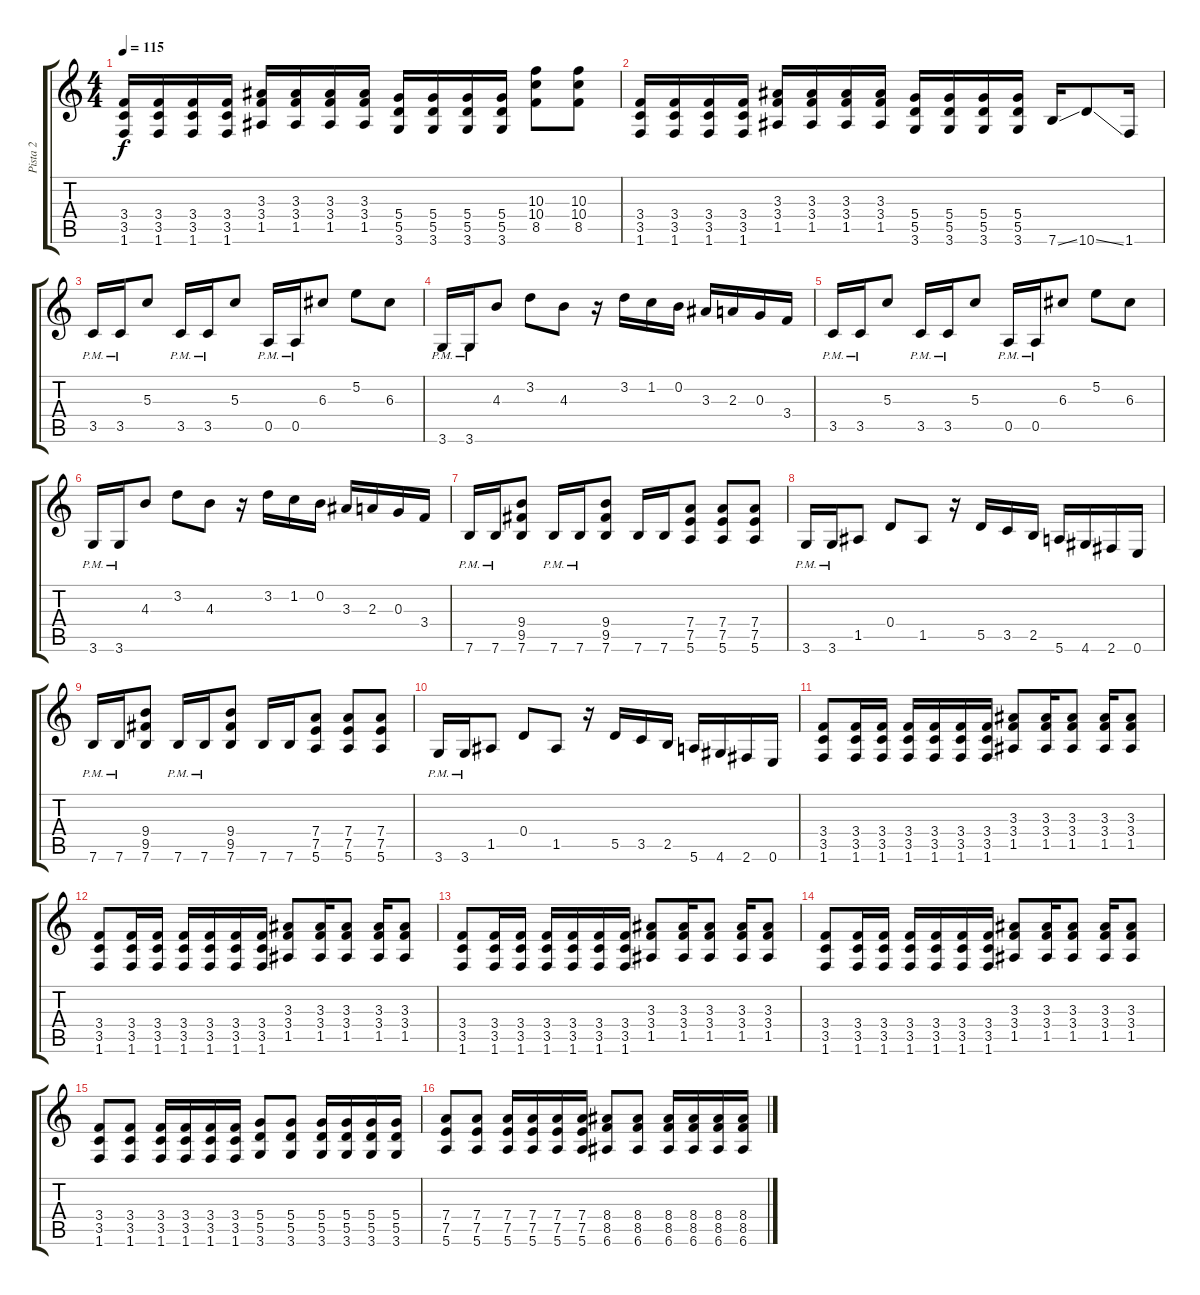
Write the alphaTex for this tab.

\track ("Pista 2" "Pista 2") {instrument distortionguitar}
\staff {score tabs}
\tuning (E4 B3 G3 D3 A2 E2) {hide}
\ts (4 4)
\tempo 115
\clef g2
\ks c
(3.4 3.5 1.6).16{dy f} (3.4 3.5 1.6).16 (3.4 3.5 1.6).16 (3.4 3.5 1.6).16 (3.3 3.4 1.5).16 (3.3 3.4 1.5).16 (3.3 3.4 1.5).16 (3.3 3.4 1.5).16 (5.4 5.5 3.6).16 (5.4 5.5 3.6).16 (5.4 5.5 3.6).16 (5.4 5.5 3.6).16 (10.3 10.4 8.5).8 (10.3 10.4 8.5).8 |
(3.4 3.5 1.6).16 (3.4 3.5 1.6).16 (3.4 3.5 1.6).16 (3.4 3.5 1.6).16 (3.3 3.4 1.5).16 (3.3 3.4 1.5).16 (3.3 3.4 1.5).16 (3.3 3.4 1.5).16 (5.4 5.5 3.6).16 (5.4 5.5 3.6).16 (5.4 5.5 3.6).16 (5.4 5.5 3.6).16 7.6{ss}.16 10.6{ss}.8 1.6.16 |
3.5{pm}.16 3.5{pm}.16 5.3.8 3.5{pm}.16 3.5{pm}.16 5.3.8 0.5{pm}.16 0.5{pm}.16 6.3.8 5.2.8 6.3.8 |
3.6{pm}.16 3.6{pm}.16 4.3.8 3.2.8 4.3.8 r.16 3.2.16 1.2.16 0.2.16 3.3.16 2.3.16 0.3.16 3.4.16 |
3.5{pm}.16 3.5{pm}.16 5.3.8 3.5{pm}.16 3.5{pm}.16 5.3.8 0.5{pm}.16 0.5{pm}.16 6.3.8 5.2.8 6.3.8 |
3.6{pm}.16 3.6{pm}.16 4.3.8 3.2.8 4.3.8 r.16 3.2.16 1.2.16 0.2.16 3.3.16 2.3.16 0.3.16 3.4.16 |
7.6{pm}.16 7.6{pm}.16 (9.4 9.5 7.6).8 7.6{pm}.16 7.6{pm}.16 (9.4 9.5 7.6).8 7.6.16 7.6.16 (7.4 7.5 5.6).8 (7.4 7.5 5.6).8 (7.4 7.5 5.6).8 |
3.6{pm}.16 3.6{pm}.16 1.5.8 0.4.8 1.5.8 r.16 5.5.16 3.5.16 2.5.16 5.6.16 4.6.16 2.6.16 0.6.16 |
7.6{pm}.16 7.6{pm}.16 (9.4 9.5 7.6).8 7.6{pm}.16 7.6{pm}.16 (9.4 9.5 7.6).8 7.6.16 7.6.16 (7.4 7.5 5.6).8 (7.4 7.5 5.6).8 (7.4 7.5 5.6).8 |
3.6{pm}.16 3.6{pm}.16 1.5.8 0.4.8 1.5.8 r.16 5.5.16 3.5.16 2.5.16 5.6.16 4.6.16 2.6.16 0.6.16 |
(3.4 3.5 1.6).8 (3.4 3.5 1.6).16 (3.4 3.5 1.6).16 (3.4 3.5 1.6).16 (3.4 3.5 1.6).16 (3.4 3.5 1.6).16 (3.4 3.5 1.6).16 (3.3 3.4 1.5).8 (3.3 3.4 1.5).16 (3.3 3.4 1.5).8 (3.3 3.4 1.5).16 (3.3 3.4 1.5).8 |
(3.4 3.5 1.6).8 (3.4 3.5 1.6).16 (3.4 3.5 1.6).16 (3.4 3.5 1.6).16 (3.4 3.5 1.6).16 (3.4 3.5 1.6).16 (3.4 3.5 1.6).16 (3.3 3.4 1.5).8 (3.3 3.4 1.5).16 (3.3 3.4 1.5).8 (3.3 3.4 1.5).16 (3.3 3.4 1.5).8 |
(3.4 3.5 1.6).8 (3.4 3.5 1.6).16 (3.4 3.5 1.6).16 (3.4 3.5 1.6).16 (3.4 3.5 1.6).16 (3.4 3.5 1.6).16 (3.4 3.5 1.6).16 (3.3 3.4 1.5).8 (3.3 3.4 1.5).16 (3.3 3.4 1.5).8 (3.3 3.4 1.5).16 (3.3 3.4 1.5).8 |
(3.4 3.5 1.6).8 (3.4 3.5 1.6).16 (3.4 3.5 1.6).16 (3.4 3.5 1.6).16 (3.4 3.5 1.6).16 (3.4 3.5 1.6).16 (3.4 3.5 1.6).16 (3.3 3.4 1.5).8 (3.3 3.4 1.5).16 (3.3 3.4 1.5).8 (3.3 3.4 1.5).16 (3.3 3.4 1.5).8 |
(3.4 3.5 1.6).8 (3.4 3.5 1.6).8 (3.4 3.5 1.6).16 (3.4 3.5 1.6).16 (3.4 3.5 1.6).16 (3.4 3.5 1.6).16 (5.4 5.5 3.6).8 (5.4 5.5 3.6).8 (5.4 5.5 3.6).16 (5.4 5.5 3.6).16 (5.4 5.5 3.6).16 (5.4 5.5 3.6).16 |
(7.4 7.5 5.6).8 (7.4 7.5 5.6).8 (7.4 7.5 5.6).16 (7.4 7.5 5.6).16 (7.4 7.5 5.6).16 (7.4 7.5 5.6).16 (8.4 8.5 6.6).8 (8.4 8.5 6.6).8 (8.4 8.5 6.6).16 (8.4 8.5 6.6).16 (8.4 8.5 6.6).16 (8.4 8.5 6.6).16
